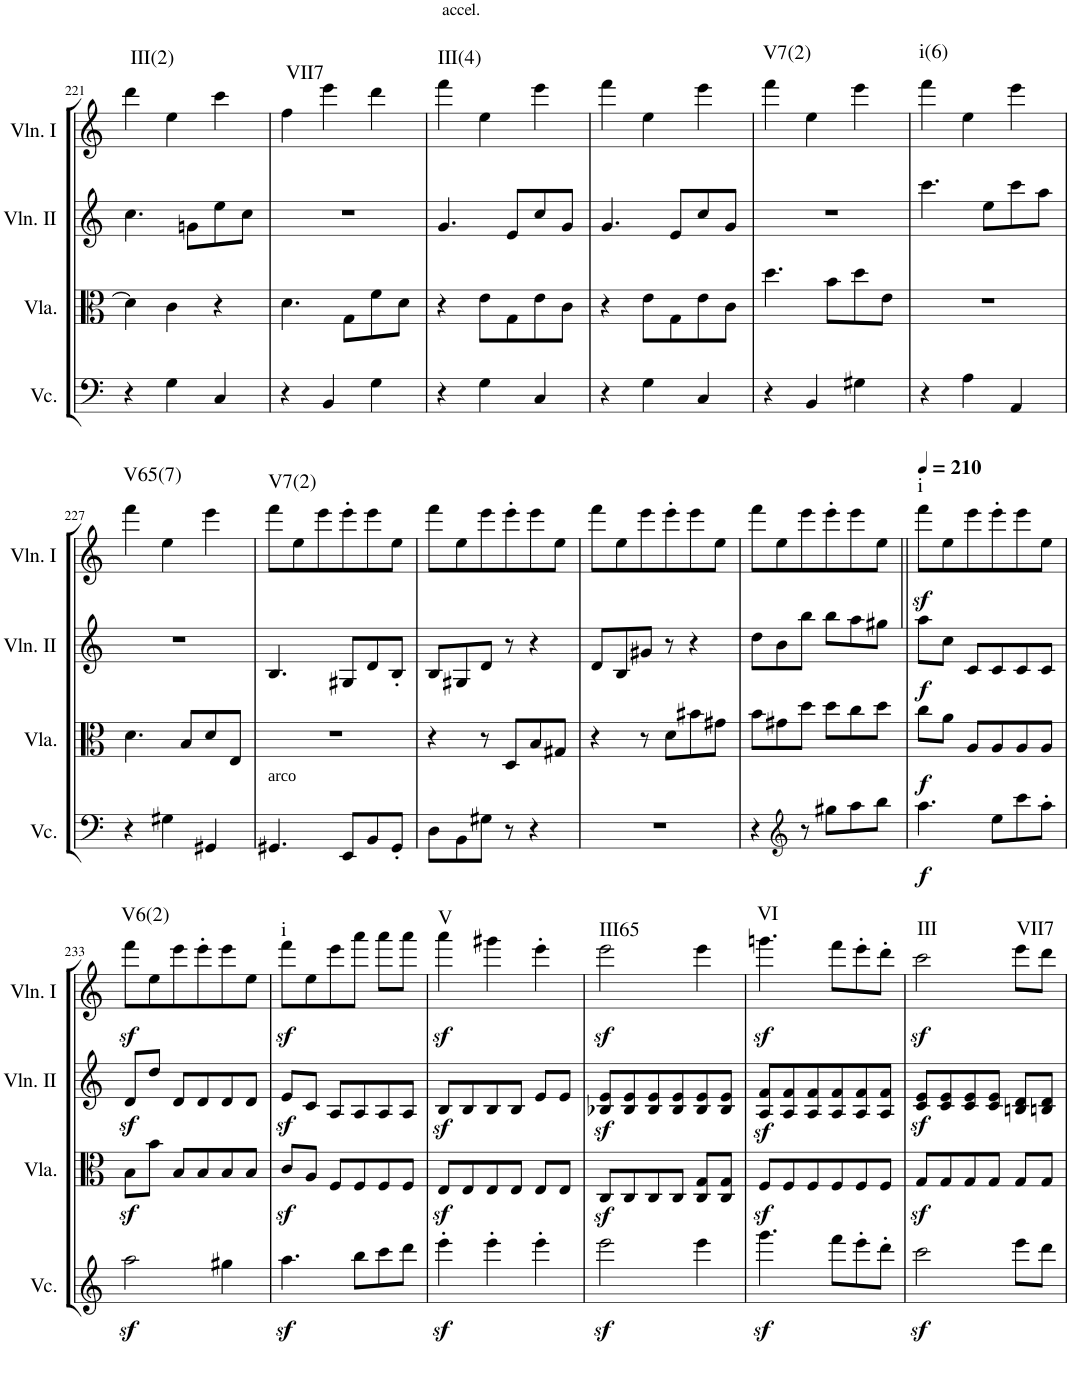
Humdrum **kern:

**kern	**dynam	**kern	**dynam	**kern	**dynam	**kern	**dynam	**harte
*part4	*part4	*part3	*part3	*part2	*part2	*part1	*part1	*part1
*staff4	*staff4	*staff3	*staff3	*staff2	*staff2	*staff1	*staff1	*
*I"Violoncello	*	*I"Viola	*	*I"Violin II	*	*I"Violin I	*	*
*I'Vc.	*	*I'Vla.	*	*I'Vln. II	*	*I'Vln. I	*	*
!!LO:PB:g=z
*clefF4	*	*clefC3	*	*clefG2	*	*clefG2	*	*
*k[]	*	*k[]	*	*k[]	*	*k[]	*	*
*M3/4	*	*M3/4	*	*M3/4	*	*M3/4	*	*
=221	=221	=221	=221	=221	=221	=221	=221	=221
!	!	!	!	!	!	!	!	!LO:H:kt=III(2)
4r	.	4d\]	.	4.cc\	.	4ddd\	.	N
4G\	.	4c\	.	.	.	4ee\	.	.
.	.	.	.	8gn\L	.	.	.	.
4C/	.	4r	.	8ee\	.	4ccc\	.	.
.	.	.	.	8cc\J	.	.	.	.
=222	=222	=222	=222	=222	=222	=222	=222	=222
!	!	!	!	!	!	!	!	!LO:H:kt=VII7
4r	.	4.d\	.	2.r	.	4ff\	.	N
4BB/	.	.	.	.	.	4eee\	.	.
.	.	8G\L	.	.	.	.	.	.
4G\	.	8f\	.	.	.	4ddd\	.	.
.	.	8d\J	.	.	.	.	.	.
=223	=223	=223	=223	=223	=223	=223	=223	=223
!	!	!	!	!	!	!LO:TX:a:t=accel.	!	!LO:H:kt=III(4)
4r	.	4r	.	4.g/	.	4fff\	.	N
4G\	.	8e\L	.	.	.	4ee\	.	.
.	.	8G\	.	8e/L	.	.	.	.
4C/	.	8e\	.	8cc/	.	4eee\	.	.
.	.	8c\J	.	8g/J	.	.	.	.
=224	=224	=224	=224	=224	=224	=224	=224	=224
4r	.	4r	.	4.g/	.	4fff\	.	.
4G\	.	8e\L	.	.	.	4ee\	.	.
.	.	8G\	.	8e/L	.	.	.	.
4C/	.	8e\	.	8cc/	.	4eee\	.	.
.	.	8c\J	.	8g/J	.	.	.	.
=225	=225	=225	=225	=225	=225	=225	=225	=225
!	!	!	!	!	!	!	!	!LO:H:kt=V7(2)
4r	.	4.dd\	.	2.r	.	4fff\	.	N
4BB/	.	.	.	.	.	4ee\	.	.
.	.	8b\L	.	.	.	.	.	.
4G#X\	.	8dd\	.	.	.	4eee\	.	.
.	.	8e\J	.	.	.	.	.	.
=226	=226	=226	=226	=226	=226	=226	=226	=226
!	!	!	!	!	!	!	!	!LO:H:kt=i(6)
4r	.	2.r	.	4.ccc\	.	4fff\	.	N
4A\	.	.	.	.	.	4ee\	.	.
.	.	.	.	8ee\L	.	.	.	.
4AA/	.	.	.	8ccc\	.	4eee\	.	.
.	.	.	.	8aa\J	.	.	.	.
!!LO:LB:g=z
=227	=227	=227	=227	=227	=227	=227	=227	=227
!	!	!	!	!	!	!	!	!LO:H:kt=V65(7)
4r	.	4.d\	.	2.r	.	4fff\	.	N
4G#X\	.	.	.	.	.	4ee\	.	.
.	.	8B/L	.	.	.	.	.	.
4GG#X/	.	8d/	.	.	.	4eee\	.	.
.	.	8E/J	.	.	.	.	.	.
=228	=228	=228	=228	=228	=228	=228	=228	=228
!LO:TX:a:t=arco	!	!	!	!	!	!	!	!LO:H:kt=V7(2)
4.GG#X/	.	2.r	.	4.B/	.	8fff\L	.	N
.	.	.	.	.	.	8ee\	.	.
.	.	.	.	.	.	8eee\	.	.
8EE/L	.	.	.	8G#X/L	.	8eee'\	.	.
8BB/	.	.	.	8d/	.	8eee\	.	.
8GG#'/J	.	.	.	8B'/J	.	8ee\J	.	.
=229	=229	=229	=229	=229	=229	=229	=229	=229
8D\L	.	4r	.	8B/L	.	8fff\L	.	.
8BB\	.	.	.	8G#X/	.	8ee\	.	.
8G#X\J	.	8r	.	8d/J	.	8eee\	.	.
8r	.	8D/L	.	8r	.	8eee'\	.	.
4r	.	8B/	.	4r	.	8eee\	.	.
.	.	8G#X/J	.	.	.	8ee\J	.	.
=230	=230	=230	=230	=230	=230	=230	=230	=230
2.r	.	4r	.	8d/L	.	8fff\L	.	.
.	.	.	.	8B/	.	8ee\	.	.
.	.	8r	.	8g#X/J	.	8eee\	.	.
.	.	8d\L	.	8r	.	8eee'\	.	.
.	.	8b#X\	.	4r	.	8eee\	.	.
.	.	8g#X\J	.	.	.	8ee\J	.	.
=231	=231	=231	=231	=231	=231	=231	=231	=231
4r	.	8b\L	.	8dd\L	.	8fff\L	.	.
.	.	8g#X\	.	8b\	.	8ee\	.	.
*clefG2	*	*	*	*	*	*	*	*
8r	.	8dd\J	.	8bb\J	.	8eee\	.	.
8gg#X\L	.	8dd\L	.	8bb\L	.	8eee'\	.	.
8aa\	.	8cc\	.	8aa\	.	8eee\	.	.
8bb\J	.	8dd\J	.	8gg#X\J	.	8ee\J	.	.
=232||	=232||	=232||	=232||	=232||	=232||	=232||	=232||	=232||
*	*	*	*	*	*	*MM210	*	*
!	!LO:DY:b	!	!LO:DY:b	!	!LO:DY:b	!	!LO:DY:b	!LO:H:kt=i
4.aa\	f	8cc\L	f	8aa\L	f	8fff\L	sf	N
.	.	8a\J	.	8cc\J	.	8ee\	.	.
.	.	8A/L	.	8c/L	.	8eee\	.	.
8ee\L	.	8A/	.	8c/	.	8eee'\	.	.
8ccc\	.	8A/	.	8c/	.	8eee\	.	.
8aa'\J	.	8A/J	.	8c/J	.	8ee\J	.	.
!!LO:LB:g=z
=233	=233	=233	=233	=233	=233	=233	=233	=233
!	!	!	!	!	!	!	!LO:DY:b	!LO:H:kt=V6(2)
2aaz<\	.	8Bz<\L	.	8dz</L	.	8fff\L	sf	N
.	.	8b\J	.	8dd/J	.	8ee\	.	.
.	.	8B/L	.	8d/L	.	8eee\	.	.
.	.	8B/	.	8d/	.	8eee'\	.	.
4gg#X\	.	8B/	.	8d/	.	8eee\	.	.
.	.	8B/J	.	8d/J	.	8ee\J	.	.
=234	=234	=234	=234	=234	=234	=234	=234	=234
!	!	!	!	!	!	!	!LO:DY:b	!LO:H:kt=i
4.aaz<\	.	8cz</L	.	8ez</L	.	8fff\L	sf	N
.	.	8A/J	.	8c/J	.	8ee\	.	.
.	.	8F/L	.	8A/L	.	8eee\	.	.
8bb\L	.	8F/	.	8A/	.	8aaa\J	.	.
8ccc\	.	8F/	.	8A/	.	8aaa\L	.	.
8ddd\J	.	8F/J	.	8A/J	.	8aaa\J	.	.
=235	=235	=235	=235	=235	=235	=235	=235	=235
!	!	!	!	!	!	!	!LO:DY:b	!LO:H:kt=V
4eeez<'\	.	8Ez</L	.	8Bz</L	.	4aaa\	sf	N
.	.	8E/	.	8B/	.	.	.	.
4eee'\	.	8E/	.	8B/	.	4ggg#X\	.	.
.	.	8E/J	.	8B/J	.	.	.	.
4eee'\	.	8E/L	.	8e/L	.	4eee'\	.	.
.	.	8E/J	.	8e/J	.	.	.	.
=236	=236	=236	=236	=236	=236	=236	=236	=236
!	!	!	!	!	!	!	!LO:DY:b	!LO:H:kt=III65
2eeez<\	.	8Cz</L	.	8B-X/z< 8e/z<L	.	2eee\	sf	N
.	.	8C/	.	8B-/ 8e/	.	.	.	.
.	.	8C/	.	8B-/ 8e/	.	.	.	.
.	.	8C/J	.	8B-/ 8e/	.	.	.	.
4eee\	.	8C/ 8G/L	.	8B-/ 8e/	.	4eee\	.	.
.	.	8C/ 8G/J	.	8B-/ 8e/J	.	.	.	.
=237	=237	=237	=237	=237	=237	=237	=237	=237
!	!	!	!	!	!	!	!LO:DY:b	!LO:H:kt=VI
4.gggz<\	.	8Fz</L	.	8A/z< 8f/z<L	.	4.gggn\	sf	N
.	.	8F/	.	8A/ 8f/	.	.	.	.
.	.	8F/	.	8A/ 8f/	.	.	.	.
8fff\L	.	8F/	.	8A/ 8f/	.	8fff\L	.	.
8eee'\	.	8F/	.	8A/ 8f/	.	8eee'\	.	.
8ddd'\J	.	8F/J	.	8A/ 8f/J	.	8ddd'\J	.	.
=238	=238	=238	=238	=238	=238	=238	=238	=238
!	!	!	!	!	!	!	!LO:DY:b	!LO:H:kt=III
2cccz<\	.	8Gz</L	.	8c/z< 8e/z<L	.	2ccc\	sf	N
.	.	8G/	.	8c/ 8e/	.	.	.	.
.	.	8G/	.	8c/ 8e/	.	.	.	.
.	.	8G/J	.	8c/ 8e/J	.	.	.	.
!	!	!	!	!	!	!	!	!LO:H:kt=VII7
8eee\L	.	8G/L	.	8Bn/ 8d/L	.	8eee\L	.	N
8ddd\J	.	8G/J	.	8Bn/ 8d/J	.	8ddd\J	.	.
=	=	=	=	=	=	=	=	=
*-	*-	*-	*-	*-	*-	*-	*-	*-
